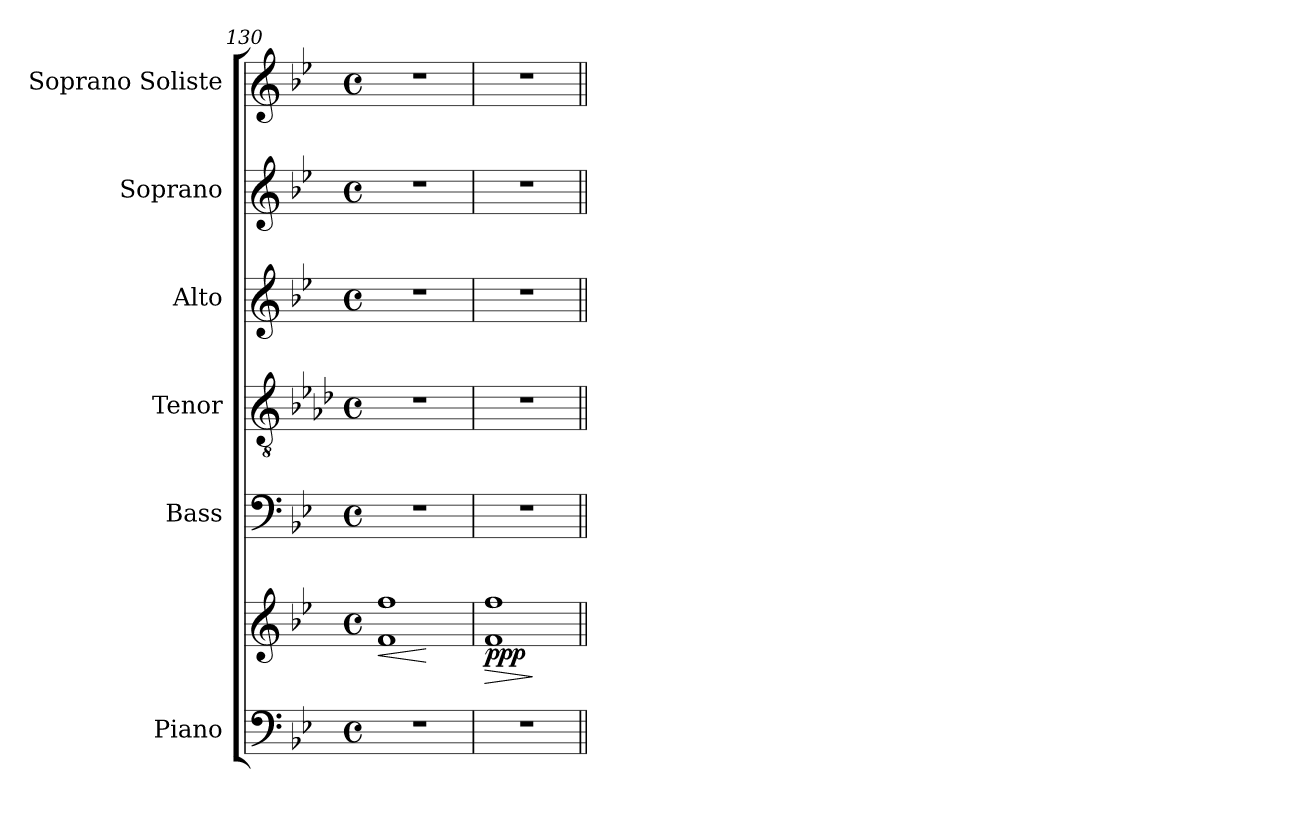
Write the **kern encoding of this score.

**kern	**kern	**dynam	**kern	**kern	**kern	**kern	**kern
*part6	*part6	*part6	*part5	*part4	*part3	*part2	*part1
*staff7	*staff6	*staff6/7	*staff5	*staff4	*staff3	*staff2	*staff1
*I"Piano	*	*	*I"Bass	*I"Tenor	*I"Alto	*I"Soprano	*I"Soprano Soliste
*I'Pno.	*	*	*I'B.	*I'T.	*I'A.	*I'S.	*
*clefF4	*clefG2	*	*clefF4	*clefGv2	*clefG2	*clefG2	*clefG2
*	*	*	*	*ITrd8c14	*	*	*
*k[b-e-]	*k[b-e-]	*	*k[b-e-]	*k[b-e-a-d-]	*k[b-e-]	*k[b-e-]	*k[b-e-]
*M4/4	*M4/4	*	*M4/4	*M4/4	*M4/4	*M4/4	*M4/4
*met(c)	*met(c)	*	*met(c)	*met(c)	*met(c)	*met(c)	*met(c)
=130	=130	=130	=130	=130	=130	=130	=130
!	!	!LO:HP:b	!	!	!	!	!
1r	1f 1ff	<	1r	1r	1r	1r	1r
.	.	[	.	.	.	.	.
=131	=131	=131	=131	=131	=131	=131	=131
!	!	!LO:HP:b	!	!	!	!	!
!	!	!LO:DY:n=1:b	!	!	!	!	!
1r	1f 1ff	> ppp	1r	1r	1r	1r	1r
.	.	]	.	.	.	.	.
=||	=||	=||	=||	=||	=||	=||	=||
*-	*-	*-	*-	*-	*-	*-	*-
